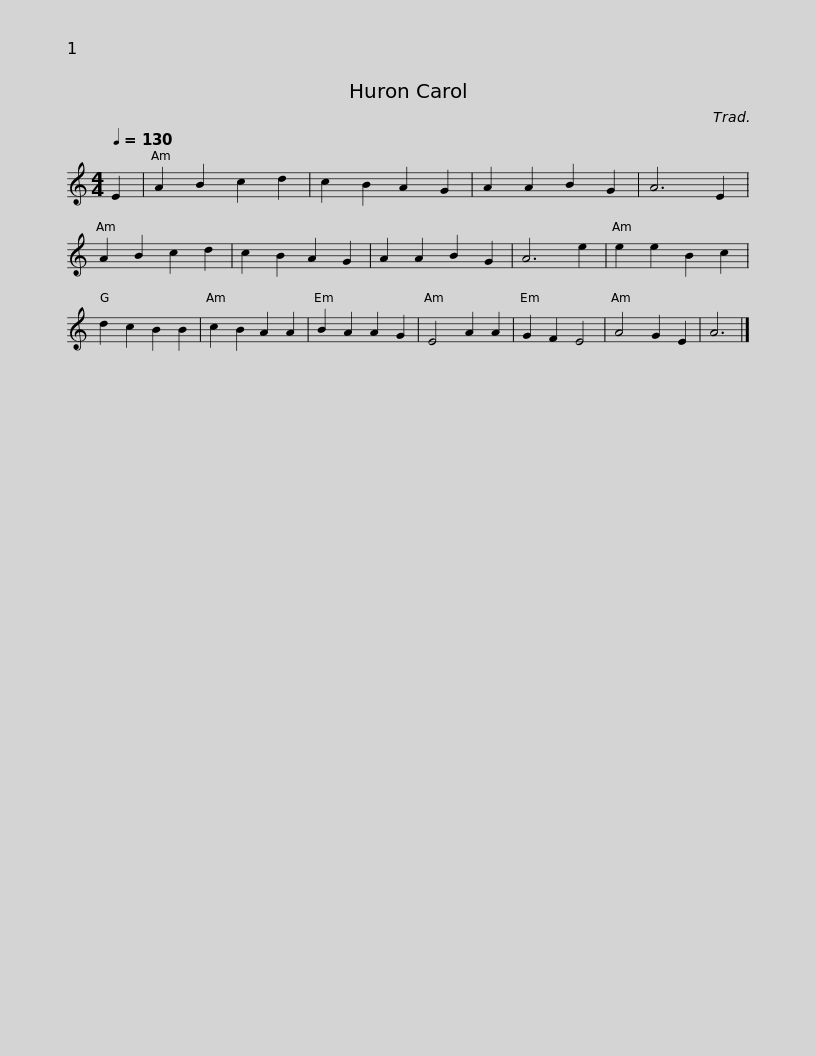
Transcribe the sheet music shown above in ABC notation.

X:1
L:1/8
Q:1/4=130
M:4/4
I:linebreak $
K:C
V:1 treble
V:1
 E2 | A2 B2 c2 d2 | c2 B2 A2 G2 | A2 A2 B2 G2 | A6 E2 | %5
 A2 B2 c2 d2 | c2 B2 A2 G2 | A2 A2 B2 G2 | A6 e2 | e2 e2 B2 c2 | %10
 d2 c2 B2 B2 |$ c2 B2 A2 A2 | B2 A2 A2 G2 | E4 A2 A2 | G2 F2 E4 | %15
 A4 G2 E2 | A6 |] %17
